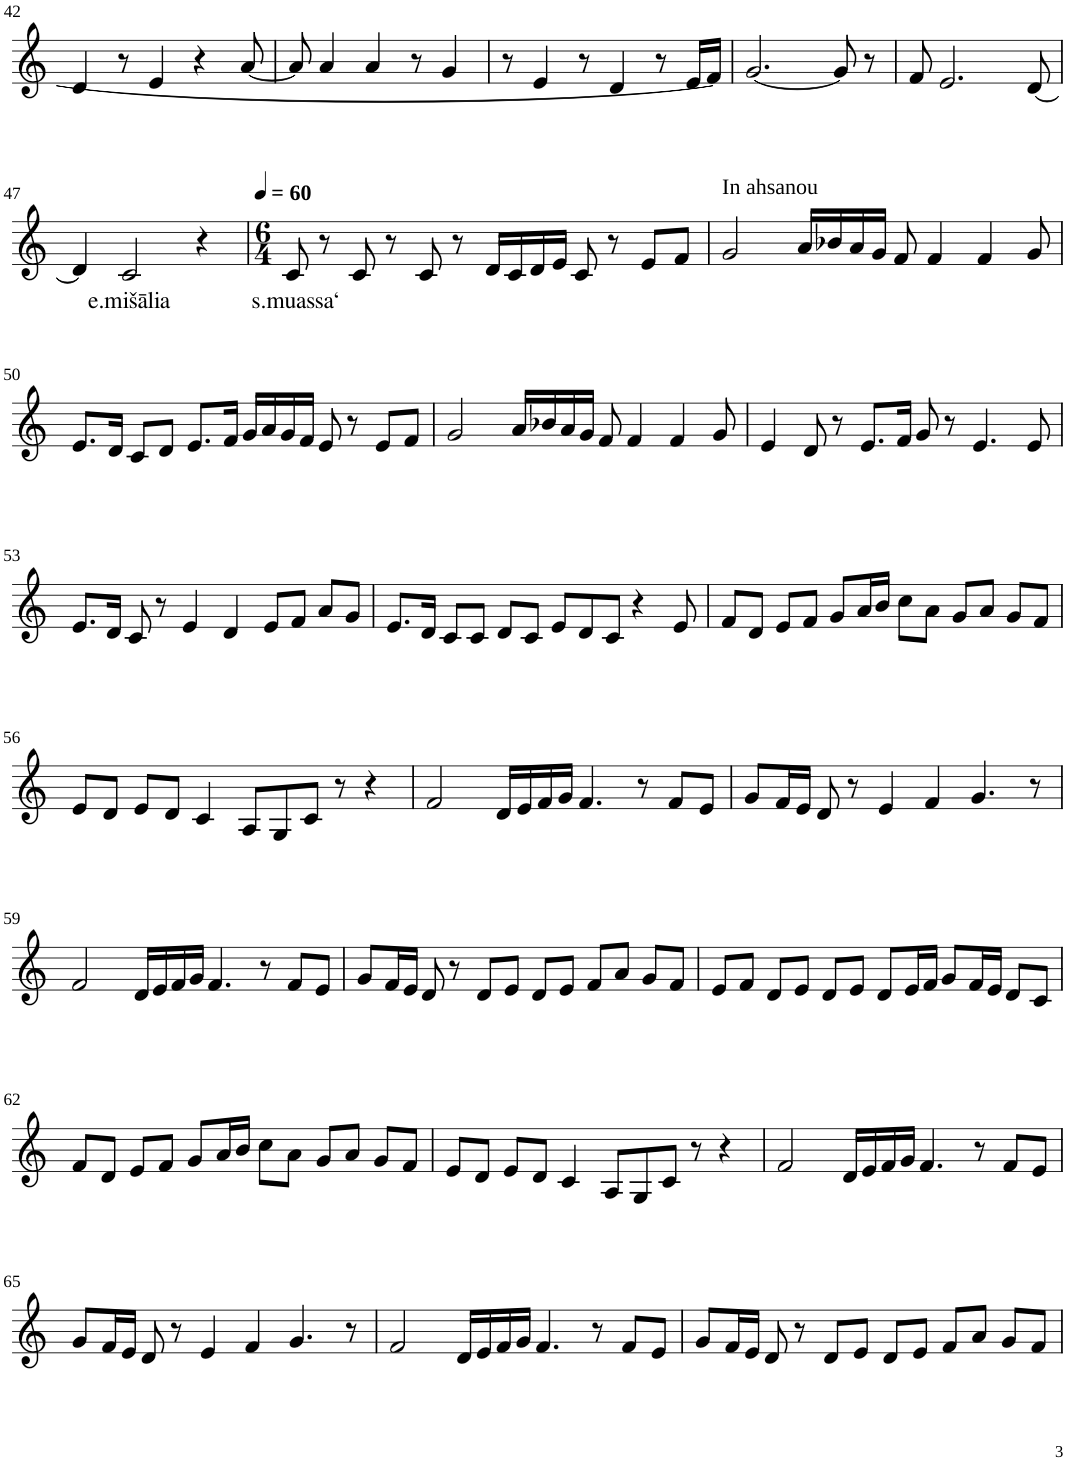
**kern	**text
*part1	*part1
*staff1	*staff1
*I"Violin	*
!!LO:PB:g=z
*clefG2	*
*k[]	*
*M4/4	*
=42	=42
4d/	.
8r	.
4e/	.
4r	.
[8a/	.
=43	=43
8a/]	.
4a/	.
4a/	.
8r	.
4g/	.
=44	=44
8r	.
4e/	.
8r	.
4d/	.
8r	.
16e/LL	.
16f/JJ]	.
=45	=45
[2.g/	.
8g/]	.
8r	.
=46	=46
8f/	.
2.e/	.
[8d/	.
!!LO:LB:g=z
=47	=47
4d/]	.
!	!LO:LY:b
2c/	e.mišālia
4r	.
=48	=48
*M6/4	*
*MM60	*
!	!LO:LY:b
8c/	s.muassa‘
8r	.
8c/	.
8r	.
8c/	.
8r	.
16d/LL	.
16c/	.
16d/	.
16e/JJ	.
8c/	.
8r	.
8e/L	.
8f/J	.
=49	=49
!LO:TX:a:t=In ahsanou	!
2g/	.
16a/LL	.
16b-X/	.
16a/	.
16g/JJ	.
8f/	.
4f/	.
4f/	.
8g/	.
!!LO:LB:g=z
=50	=50
8.e/L	.
16d/Jk	.
8c/L	.
8d/J	.
8.e/L	.
16f/Jk	.
16g/LL	.
16a/	.
16g/	.
16f/JJ	.
8e/	.
8r	.
8e/L	.
8f/J	.
=51	=51
2g/	.
16a/LL	.
16b-X/	.
16a/	.
16g/JJ	.
8f/	.
4f/	.
4f/	.
8g/	.
=52	=52
4e/	.
8d/	.
8r	.
8.e/L	.
16f/Jk	.
8g/	.
8r	.
4.e/	.
8e/	.
!!LO:LB:g=z
=53	=53
8.e/L	.
16d/Jk	.
8c/	.
8r	.
4e/	.
4d/	.
8e/L	.
8f/J	.
8a/L	.
8g/J	.
=54	=54
8.e/L	.
16d/Jk	.
8c/L	.
8c/J	.
8d/L	.
8c/J	.
8e/L	.
8d/	.
8c/J	.
4r	.
8e/	.
=55	=55
8f/L	.
8d/J	.
8e/L	.
8f/J	.
8g/L	.
16a/L	.
16b/JJ	.
8cc\L	.
8a\J	.
8g/L	.
8a/J	.
8g/L	.
8f/J	.
!!LO:LB:g=z
=56	=56
8e/L	.
8d/J	.
8e/L	.
8d/J	.
4c/	.
8A/L	.
8G/	.
8c/J	.
8r	.
4r	.
=57	=57
2f/	.
16d/LL	.
16e/	.
16f/	.
16g/JJ	.
4.f/	.
8r	.
8f/L	.
8e/J	.
=58	=58
8g/L	.
16f/L	.
16e/JJ	.
8d/	.
8r	.
4e/	.
4f/	.
4.g/	.
8r	.
!!LO:LB:g=z
=59	=59
2f/	.
16d/LL	.
16e/	.
16f/	.
16g/JJ	.
4.f/	.
8r	.
8f/L	.
8e/J	.
=60	=60
8g/L	.
16f/L	.
16e/JJ	.
8d/	.
8r	.
8d/L	.
8e/J	.
8d/L	.
8e/J	.
8f/L	.
8a/J	.
8g/L	.
8f/J	.
=61	=61
8e/L	.
8f/J	.
8d/L	.
8e/J	.
8d/L	.
8e/J	.
8d/L	.
16e/L	.
16f/JJ	.
8g/L	.
16f/L	.
16e/JJ	.
8d/L	.
8c/J	.
!!LO:LB:g=z
=62	=62
8f/L	.
8d/J	.
8e/L	.
8f/J	.
8g/L	.
16a/L	.
16b/JJ	.
8cc\L	.
8a\J	.
8g/L	.
8a/J	.
8g/L	.
8f/J	.
=63	=63
8e/L	.
8d/J	.
8e/L	.
8d/J	.
4c/	.
8A/L	.
8G/	.
8c/J	.
8r	.
4r	.
=64	=64
2f/	.
16d/LL	.
16e/	.
16f/	.
16g/JJ	.
4.f/	.
8r	.
8f/L	.
8e/J	.
!!LO:LB:g=z
=65	=65
8g/L	.
16f/L	.
16e/JJ	.
8d/	.
8r	.
4e/	.
4f/	.
4.g/	.
8r	.
=66	=66
2f/	.
16d/LL	.
16e/	.
16f/	.
16g/JJ	.
4.f/	.
8r	.
8f/L	.
8e/J	.
=67	=67
8g/L	.
16f/L	.
16e/JJ	.
8d/	.
8r	.
8d/L	.
8e/J	.
8d/L	.
8e/J	.
8f/L	.
8a/J	.
8g/L	.
8f/J	.
=	=
*-	*-
